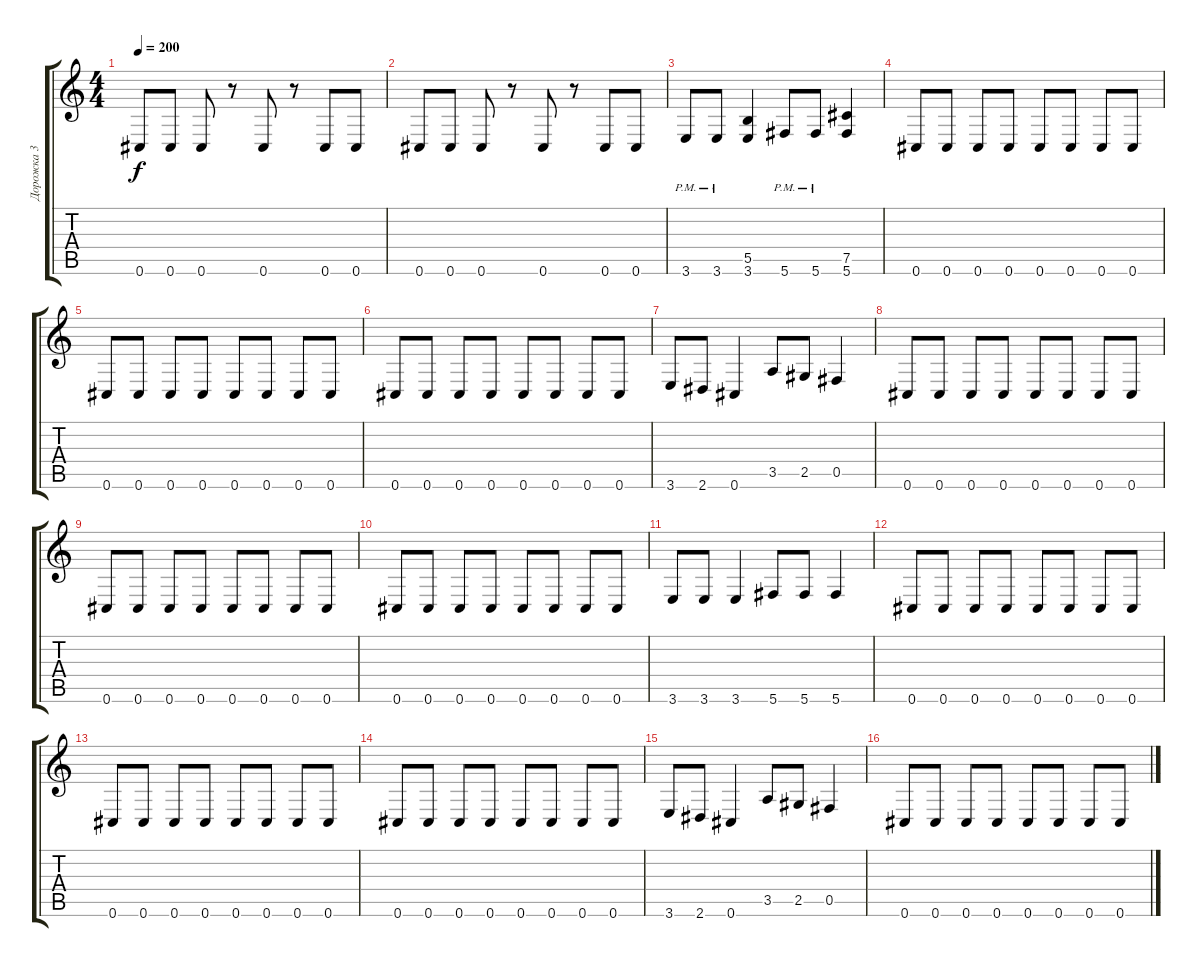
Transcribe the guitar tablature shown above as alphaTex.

\track ("Дорожка 3" "Дорожка 3") {instrument electricbassfinger}
\staff {score tabs}
\tuning (Db4 Ab3 E3 B2 Gb2 Db2) {hide}
\ts (4 4)
\tempo 200
\clef g2
\ks c
0.6.8{dy f} 0.6.8 0.6.8 r.8 0.6.8 r.8 0.6.8 0.6.8 |
0.6.8 0.6.8 0.6.8 r.8 0.6.8 r.8 0.6.8 0.6.8 |
3.6{pm}.8 3.6{pm}.8 (5.5 3.6).4 5.6{pm}.8 5.6{pm}.8 (7.5 5.6).4 |
0.6.8 0.6.8 0.6.8 0.6.8 0.6.8 0.6.8 0.6.8 0.6.8 |
0.6.8 0.6.8 0.6.8 0.6.8 0.6.8 0.6.8 0.6.8 0.6.8 |
0.6.8 0.6.8 0.6.8 0.6.8 0.6.8 0.6.8 0.6.8 0.6.8 |
3.6.8 2.6.8 0.6.4 3.5.8 2.5.8 0.5.4 |
0.6.8 0.6.8 0.6.8 0.6.8 0.6.8 0.6.8 0.6.8 0.6.8 |
0.6.8 0.6.8 0.6.8 0.6.8 0.6.8 0.6.8 0.6.8 0.6.8 |
0.6.8 0.6.8 0.6.8 0.6.8 0.6.8 0.6.8 0.6.8 0.6.8 |
3.6.8 3.6.8 3.6.4 5.6.8 5.6.8 5.6.4 |
0.6.8 0.6.8 0.6.8 0.6.8 0.6.8 0.6.8 0.6.8 0.6.8 |
0.6.8 0.6.8 0.6.8 0.6.8 0.6.8 0.6.8 0.6.8 0.6.8 |
0.6.8 0.6.8 0.6.8 0.6.8 0.6.8 0.6.8 0.6.8 0.6.8 |
3.6.8 2.6.8 0.6.4 3.5.8 2.5.8 0.5.4 |
0.6.8 0.6.8 0.6.8 0.6.8 0.6.8 0.6.8 0.6.8 0.6.8
